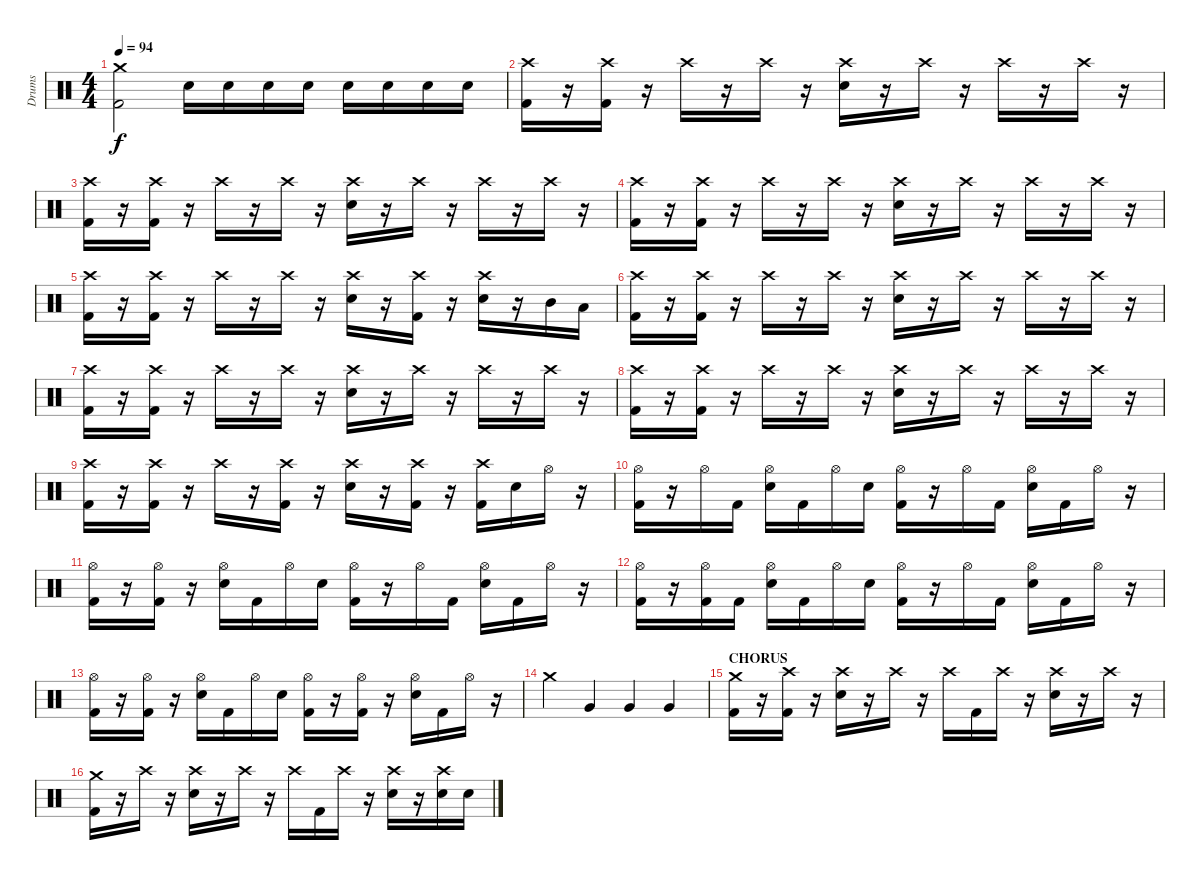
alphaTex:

\track ("Drums" "Drums") {instrument percussion}
\staff {score}
\articulation defaults
\ts (4 4)
\tempo 94
\clef neutral
\ks c
("Crash medium (hit)" "Kick (hit) 2").2{dy f} "Snare (hit) 2".16 "Snare (hit) 2".16 "Snare (hit) 2".16 "Snare (hit) 2".16 "Snare (hit) 2".16 "Snare (hit) 2".16 "Snare (hit) 2".16 "Snare (hit) 2".16 |
("Crash high (hit)" "Kick (hit) 2").16 r.16 ("Crash high (hit)" "Kick (hit) 2").16 r.16 "Crash high (hit)".16 r.16 "Crash high (hit)".16 r.16 ("Crash high (hit)" "Snare (hit) 2").16 r.16 "Crash high (hit)".16 r.16 "Crash high (hit)".16 r.16 "Crash high (hit)".16 r.16 |
("Crash high (hit)" "Kick (hit) 2").16 r.16 ("Crash high (hit)" "Kick (hit) 2").16 r.16 "Crash high (hit)".16 r.16 "Crash high (hit)".16 r.16 ("Crash high (hit)" "Snare (hit) 2").16 r.16 "Crash high (hit)".16 r.16 "Crash high (hit)".16 r.16 "Crash high (hit)".16 r.16 |
("Crash high (hit)" "Kick (hit) 2").16 r.16 ("Crash high (hit)" "Kick (hit) 2").16 r.16 "Crash high (hit)".16 r.16 "Crash high (hit)".16 r.16 ("Crash high (hit)" "Snare (hit) 2").16 r.16 "Crash high (hit)".16 r.16 "Crash high (hit)".16 r.16 "Crash high (hit)".16 r.16 |
("Crash high (hit)" "Kick (hit) 2").16 r.16 ("Crash high (hit)" "Kick (hit) 2").16 r.16 "Crash high (hit)".16 r.16 "Crash high (hit)".16 r.16 ("Crash high (hit)" "Snare (hit) 2").16 r.16 ("Crash high (hit)" "Kick (hit) 2").16 r.16 ("Crash high (hit)" "Snare (hit) 2").16 r.16 "Mid Tom (hit)".16 "Low Tom (hit)".16 |
("Crash high (hit)" "Kick (hit) 2").16 r.16 ("Crash high (hit)" "Kick (hit) 2").16 r.16 "Crash high (hit)".16 r.16 "Crash high (hit)".16 r.16 ("Crash high (hit)" "Snare (hit) 2").16 r.16 "Crash high (hit)".16 r.16 "Crash high (hit)".16 r.16 "Crash high (hit)".16 r.16 |
("Crash high (hit)" "Kick (hit) 2").16 r.16 ("Crash high (hit)" "Kick (hit) 2").16 r.16 "Crash high (hit)".16 r.16 "Crash high (hit)".16 r.16 ("Crash high (hit)" "Snare (hit) 2").16 r.16 "Crash high (hit)".16 r.16 "Crash high (hit)".16 r.16 "Crash high (hit)".16 r.16 |
("Crash high (hit)" "Kick (hit) 2").16 r.16 ("Crash high (hit)" "Kick (hit) 2").16 r.16 "Crash high (hit)".16 r.16 "Crash high (hit)".16 r.16 ("Crash high (hit)" "Snare (hit) 2").16 r.16 "Crash high (hit)".16 r.16 "Crash high (hit)".16 r.16 "Crash high (hit)".16 r.16 |
("Crash high (hit)" "Kick (hit) 2").16 r.16 ("Crash high (hit)" "Kick (hit) 2").16 r.16 "Crash high (hit)".16 r.16 ("Crash high (hit)" "Kick (hit) 2").16 r.16 ("Crash high (hit)" "Snare (hit) 2").16 r.16 ("Crash high (hit)" "Kick (hit) 2").16 r.16 ("Crash high (hit)" "Kick (hit) 2").16 "Snare (hit) 2".16 "Hi-Hat (open)".16 r.16 |
("Hi-Hat (open)" "Kick (hit) 2").16 r.16 "Hi-Hat (open)".16 "Kick (hit) 2".16 ("Hi-Hat (open)" "Snare (hit) 2").16 "Kick (hit) 2".16 "Hi-Hat (open)".16 "Snare (hit) 2".16 ("Hi-Hat (open)" "Kick (hit) 2").16 r.16 "Hi-Hat (open)".16 "Kick (hit) 2".16 ("Hi-Hat (open)" "Snare (hit) 2").16 "Kick (hit) 2".16 "Hi-Hat (open)".16 r.16 |
("Hi-Hat (open)" "Kick (hit) 2").16 r.16 ("Hi-Hat (open)" "Kick (hit) 2").16 r.16 ("Hi-Hat (open)" "Snare (hit) 2").16 "Kick (hit) 2".16 "Hi-Hat (open)".16 "Snare (hit) 2".16 ("Hi-Hat (open)" "Kick (hit) 2").16 r.16 "Hi-Hat (open)".16 "Kick (hit) 2".16 ("Hi-Hat (open)" "Snare (hit) 2").16 "Kick (hit) 2".16 "Hi-Hat (open)".16 r.16 |
("Hi-Hat (open)" "Kick (hit) 2").16 r.16 ("Hi-Hat (open)" "Kick (hit) 2").16 "Kick (hit) 2".16 ("Hi-Hat (open)" "Snare (hit) 2").16 "Kick (hit) 2".16 "Hi-Hat (open)".16 "Snare (hit) 2".16 ("Hi-Hat (open)" "Kick (hit) 2").16 r.16 "Hi-Hat (open)".16 "Kick (hit) 2".16 ("Hi-Hat (open)" "Snare (hit) 2").16 "Kick (hit) 2".16 "Hi-Hat (open)".16 r.16 |
("Hi-Hat (open)" "Kick (hit) 2").16 r.16 ("Hi-Hat (open)" "Kick (hit) 2").16 r.16 ("Hi-Hat (open)" "Snare (hit) 2").16 "Kick (hit) 2".16 "Hi-Hat (open)".16 "Snare (hit) 2".16 ("Hi-Hat (open)" "Kick (hit) 2").16 r.16 ("Hi-Hat (open)" "Kick (hit) 2").16 r.16 ("Hi-Hat (open)" "Snare (hit) 2").16 "Kick (hit) 2".16 "Hi-Hat (open)".16 r.16 |
"Crash medium (hit)".4 "Very Low Tom (hit)".4 "Very Low Tom (hit)".4 "Very Low Tom (hit)".4 |
\section ("" "CHORUS")
("Crash medium (hit)" "Kick (hit) 2").16 r.16 ("Crash high (hit)" "Kick (hit) 2").16 r.16 ("Crash high (hit)" "Snare (hit) 2").16 r.16 "Crash high (hit)".16 r.16 "Crash high (hit)".16 "Kick (hit) 2".16 "Crash high (hit)".16 r.16 ("Crash high (hit)" "Snare (hit) 2").16 r.16 "Crash high (hit)".16 r.16 |
("Crash medium (hit)" "Kick (hit) 2").16 r.16 "Crash high (hit)".16 r.16 ("Crash high (hit)" "Snare (hit) 2").16 r.16 "Crash high (hit)".16 r.16 "Crash high (hit)".16 "Kick (hit) 2".16 "Crash high (hit)".16 r.16 ("Crash high (hit)" "Snare (hit) 2").16 r.16 ("Crash high (hit)" "Snare (hit) 2").16 "Snare (hit) 2".16
